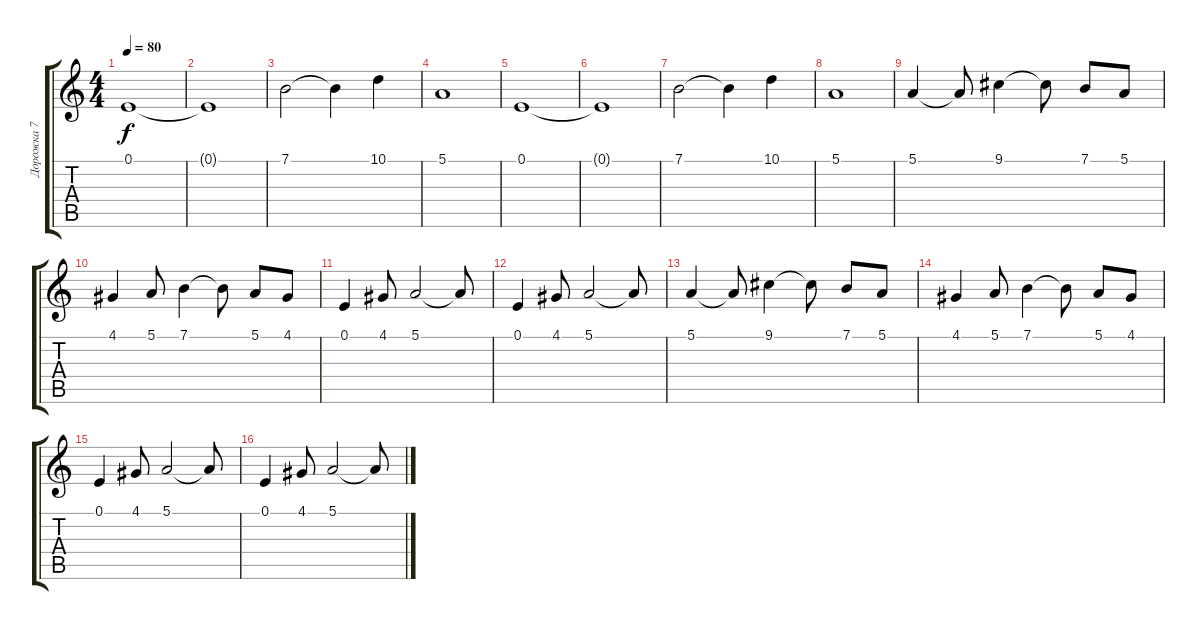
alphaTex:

\track ("Дорожка 7" "Дорожка 7") {instrument stringensemble1}
\staff {score tabs}
\tuning (E4 B3 G3 D3 A2 E2) {hide}
\ts (4 4)
\tempo 80
\clef g2
\ks c
0.1.1{dy f} |
0.1{t}.1 |
7.1.2 7.1{t}.4 10.1.4 |
5.1.1 |
0.1.1 |
0.1{t}.1 |
7.1.2 7.1{t}.4 10.1.4 |
5.1.1 |
5.1.4 5.1{t}.8 9.1.4 9.1{t}.8 7.1.8 5.1.8 |
4.1.4 5.1.8 7.1.4 7.1{t}.8 5.1.8 4.1.8 |
0.1.4 4.1.8 5.1.2 5.1{t}.8 |
0.1.4 4.1.8 5.1.2 5.1{t}.8 |
5.1.4 5.1{t}.8 9.1.4 9.1{t}.8 7.1.8 5.1.8 |
4.1.4 5.1.8 7.1.4 7.1{t}.8 5.1.8 4.1.8 |
0.1.4 4.1.8 5.1.2 5.1{t}.8 |
0.1.4 4.1.8 5.1.2 5.1{t}.8
